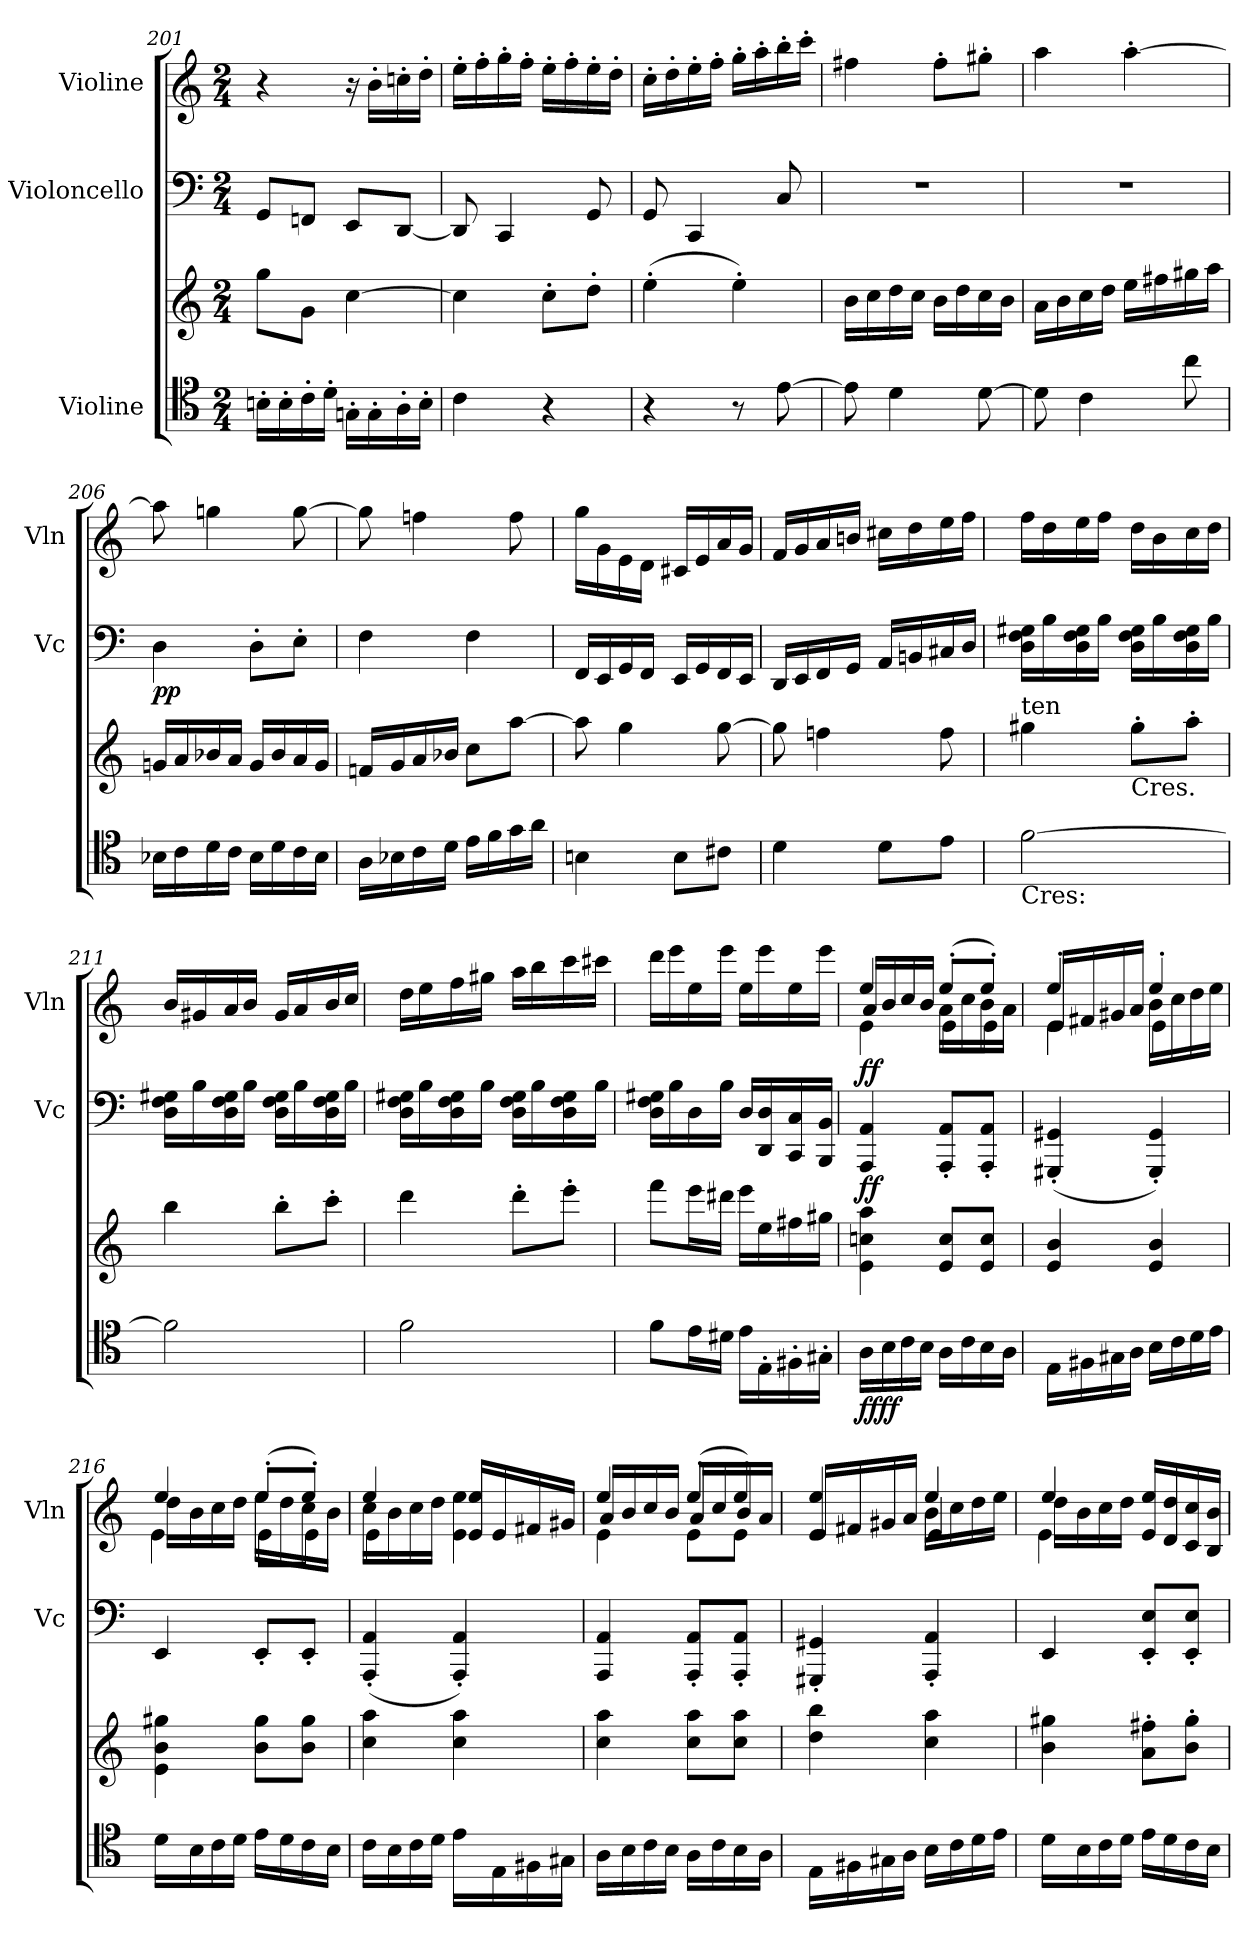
**kern	**kern	**dynam	**kern	**dynam	**kern	**dynam
*part3	*part3	*part3	*part2	*part2	*part1	*part1
*staff4	*staff3	*staff3/4	*staff2	*staff2	*staff1	*staff1
*I"Violine	*	*	*I"Violoncello	*	*I"Violine	*
*	*	*	*I'Vc	*	*I'Vln	*
*clefC4	*clefG2	*	*clefF4	*	*clefG2	*
*k[]	*k[]	*	*k[]	*	*k[]	*
*M2/4	*M2/4	*	*M2/4	*	*M2/4	*
=201	=201	=201	=201	=201	=201	=201
16Bn'\LL	8gg\L	.	8GG/L	.	4r	.
16B'\	.	.	.	.	.	.
16c'\	8g\J	.	8FFn/J	.	.	.
16d'\JJ	.	.	.	.	.	.
16Gn'\LL	[4cc\	.	8EE/L	.	16r	.
16G'\	.	.	.	.	16b'\LL	.
16A'\	.	.	[8DD/J	.	16ccn'\	.
16B'\JJ	.	.	.	.	16dd'\JJ	.
=202	=202	=202	=202	=202	=202	=202
4c\	4cc\]	.	8DD/]	.	16ee'\LL	.
.	.	.	.	.	16ff'\	.
.	.	.	4CC/	.	16gg'\	.
.	.	.	.	.	16ff'\JJ	.
4r	8cc'\L	.	.	.	16ee'\LL	.
.	.	.	.	.	16ff'\	.
.	8dd'\J	.	8GG/	.	16ee'\	.
.	.	.	.	.	16dd'\JJ	.
=203	=203	=203	=203	=203	=203	=203
4r	(>4ee'\	.	8GG/	.	16cc'\LL	.
.	.	.	.	.	16dd'\	.
.	.	.	4CC/	.	16ee'\	.
.	.	.	.	.	16ff'\JJ	.
8r	4ee'\)	.	.	.	16gg'\LL	.
.	.	.	.	.	16aa'\	.
[8e\	.	.	8C/	.	16bb'\	.
.	.	.	.	.	16ccc'\JJ	.
=204	=204	=204	=204	=204	=204	=204
8e\]	16b\LL	.	2r	.	4ff#X\	.
.	16cc\	.	.	.	.	.
4d\	16dd\	.	.	.	.	.
.	16cc\JJ	.	.	.	.	.
.	16b\LL	.	.	.	8ff#'\L	.
.	16dd\	.	.	.	.	.
[8d\	16cc\	.	.	.	8gg#X'\J	.
.	16b\JJ	.	.	.	.	.
=205	=205	=205	=205	=205	=205	=205
8d\]	16a\LL	.	2r	.	4aa\	.
.	16b\	.	.	.	.	.
4c\	16cc\	.	.	.	.	.
.	16dd\JJ	.	.	.	.	.
.	16ee\LL	.	.	.	[4aa'\	.
.	16ff#X\	.	.	.	.	.
8cc\	16gg#X\	.	.	.	.	.
.	16aa\JJ	.	.	.	.	.
=206	=206	=206	=206	=206	=206	=206
!	!	!	!	!LO:DY:b	!	!
16B-X\LL	16gn/LL	.	4D\	pp	8aa\]	.
16c\	16a/	.	.	.	.	.
16d\	16b-X/	.	.	.	4ggn\	.
16c\JJ	16a/JJ	.	.	.	.	.
16B-\LL	16g/LL	.	8D'\L	.	.	.
16d\	16b-/	.	.	.	.	.
16c\	16a/	.	8E'\J	.	[8gg\	.
16B-\JJ	16g/JJ	.	.	.	.	.
=207	=207	=207	=207	=207	=207	=207
16A\LL	16fn/LL	.	4F\	.	8gg\]	.
16B-X\	16g/	.	.	.	.	.
16c\	16a/	.	.	.	4ffn\	.
16d\JJ	16b-X/JJ	.	.	.	.	.
16e\LL	8cc\L	.	4F\	.	.	.
16f\	.	.	.	.	.	.
16g\	[8aa\J	.	.	.	8ff\	.
16a\JJ	.	.	.	.	.	.
=208	=208	=208	=208	=208	=208	=208
4Bn\	8aa\]	.	16FF/LL	.	16gg\LL	.
.	.	.	16EE/	.	16g\	.
.	4gg\	.	16GG/	.	16e\	.
.	.	.	16FF/JJ	.	16d\JJ	.
8B\L	.	.	16EE/LL	.	16c#X/LL	.
.	.	.	16GG/	.	16e/	.
8c#X\J	[8gg\	.	16FF/	.	16a/	.
.	.	.	16EE/JJ	.	16g/JJ	.
=209	=209	=209	=209	=209	=209	=209
4d\	8gg\]	.	16DD/LL	.	16f/LL	.
.	.	.	16EE/	.	16g/	.
.	4ffn\	.	16FF/	.	16a/	.
.	.	.	16GG/JJ	.	16bn/JJ	.
8d\L	.	.	16AA/LL	.	16cc#X\LL	.
.	.	.	16BBn/	.	16dd\	.
8e\J	8ff\	.	16C#X/	.	16ee\	.
.	.	.	16D/JJ	.	16ff\JJ	.
=210	=210	=210	=210	=210	=210	=210
!	!LO:TX:a:t=ten	!	!	!	!	!
!LO:TX:b:t=Cres&colon;	!	!	!	!	!	!
[2f\	4gg#X\	.	16D\ 16F\ 16G#X\LL	.	16ff\LL	.
.	.	.	16B\	.	16dd\	.
.	.	.	16D\ 16F\ 16G#\	.	16ee\	.
.	.	.	16B\JJ	.	16ff\JJ	.
!	!LO:TX:b:t=Cres.	!	!	!	!	!
.	8gg#'\L	.	16D\ 16F\ 16G#\LL	.	16dd\LL	.
.	.	.	16B\	.	16b\	.
.	8aa'\J	.	16D\ 16F\ 16G#\	.	16cc\	.
.	.	.	16B\JJ	.	16dd\JJ	.
=211	=211	=211	=211	=211	=211	=211
2f\]	4bb\	.	16D\ 16F\ 16G#X\LL	.	16b/LL	.
.	.	.	16B\	.	16g#X/	.
.	.	.	16D\ 16F\ 16G#\	.	16a/	.
.	.	.	16B\JJ	.	16b/JJ	.
.	8bb'\L	.	16D\ 16F\ 16G#\LL	.	16g#/LL	.
.	.	.	16B\	.	16a/	.
.	8ccc'\J	.	16D\ 16F\ 16G#\	.	16b/	.
.	.	.	16B\JJ	.	16cc/JJ	.
=212	=212	=212	=212	=212	=212	=212
2f\	4ddd\	.	16D\ 16F\ 16G#X\LL	.	16dd\LL	.
.	.	.	16B\	.	16ee\	.
.	.	.	16D\ 16F\ 16G#\	.	16ff\	.
.	.	.	16B\JJ	.	16gg#X\JJ	.
.	8ddd'\L	.	16D\ 16F\ 16G#\LL	.	16aa\LL	.
.	.	.	16B\	.	16bb\	.
.	8eee'\J	.	16D\ 16F\ 16G#\	.	16ccc\	.
.	.	.	16B\JJ	.	16ccc#X\JJ	.
=213	=213	=213	=213	=213	=213	=213
8f\L	8fff\L	.	16D\ 16F\ 16G#X\LL	.	16ddd\LL	.
.	.	.	16B\	.	16eee\	.
16e\L	16eee\L	.	16D\	.	16ee\	.
16d#X\JJ	16ddd#X\JJ	.	16B\JJ	.	16eee\JJ	.
16e\LL	16eee\LL	.	16D/LL	.	16ee\LL	.
16E'\	16ee\	.	16DD/ 16D/	.	16eee\	.
16F#X'\	16ff#X\	.	16CC/ 16C/	.	16ee\	.
16G#X'\JJ	16gg#X\JJ	.	16BBB/ 16BB/JJ	.	16eee\JJ	.
=214	=214	=214	=214	=214	=214	=214
*	*	*	*	*	*^	*
*	*	*	*	*	*	*^	*
!	!	!LO:DY:b=2	!	!	!	!	!	!
!	!	!LO:DY:n=1:b	!	!LO:DY:b	!	!	!	!LO:DY:b
16A\LL	4e\ 4ccn\ 4aa\	ff ff	4AAA/ 4AA/	ff	4ee/	16a/LL	4e\	ff
16B\	.	.	.	.	.	16b/	.	.
16c\	.	.	.	.	.	16cc/	.	.
16B\JJ	.	.	.	.	.	16b/JJ	.	.
16A\LL	8e/ 8cc/L	.	8AAA'/ 8AA'/L	.	(>8ee'/L	16a\LL	8e\L	.
16c\	.	.	.	.	.	16cc\	.	.
16B\	8e/ 8cc/J	.	8AAA'/ 8AA'/J	.	8ee'/J)	16b\	8e\J	.
16A\JJ	.	.	.	.	.	16a\JJ	.	.
=215	=215	=215	=215	=215	=215	=215	=215	=215
16E\LL	4e/ 4b/	.	(<4GGG#X'/ 4GG#X'/	.	4ee'/	16e/LL	4e\	.
16F#X\	.	.	.	.	.	16f#X/	.	.
16G#X\	.	.	.	.	.	16g#X/	.	.
16A\JJ	.	.	.	.	.	16a/JJ	.	.
16B\LL	4e/ 4b/	.	4GGG#'/ 4GG#'/)	.	4ee'/	16b\LL	4e\	.
16c\	.	.	.	.	.	16cc\	.	.
16d\	.	.	.	.	.	16dd\	.	.
16e\JJ	.	.	.	.	.	16ee\JJ	.	.
=216	=216	=216	=216	=216	=216	=216	=216	=216
16d\LL	4e\ 4b\ 4gg#X\	.	4EE/	.	4ee/	16dd\LL	4e\	.
16B\	.	.	.	.	.	16b\	.	.
16c\	.	.	.	.	.	16cc\	.	.
16d\JJ	.	.	.	.	.	16dd\JJ	.	.
16e\LL	8b\ 8gg#\L	.	8EE'/L	.	(>8ee'/L	16ee\LL	8e\L	.
16d\	.	.	.	.	.	16dd\	.	.
16c\	8b\ 8gg#\J	.	8EE'/J	.	8ee'/J)	16cc\	8e\J	.
16B\JJ	.	.	.	.	.	16b\JJ	.	.
=217	=217	=217	=217	=217	=217	=217	=217	=217
16c\LL	4cc\ 4aa\	.	(<4AAA'/ 4AA'/	.	4ee/	16cc\LL	4e\	.
16B\	.	.	.	.	.	16b\	.	.
16c\	.	.	.	.	.	16cc\	.	.
16d\JJ	.	.	.	.	.	16dd\JJ	.	.
16e\LL	4cc\ 4aa\	.	4AAA'/ 4AA'/)	.	4ee\	16e/ 16ee/LL	4e\	.
16E\	.	.	.	.	.	16e/	.	.
16F#X\	.	.	.	.	.	16f#X/	.	.
16G#X\JJ	.	.	.	.	.	16g#X/JJ	.	.
=218	=218	=218	=218	=218	=218	=218	=218	=218
16A\LL	4cc\ 4aa\	.	4AAA/ 4AA/	.	4ee/	16a/LL	4e\	.
16B\	.	.	.	.	.	16b/	.	.
16c\	.	.	.	.	.	16cc/	.	.
16B\JJ	.	.	.	.	.	16b/JJ	.	.
16A\LL	8cc\ 8aa\L	.	8AAA'/ 8AA'/L	.	(>8ee'/L	16a/LL	8e\L	.
16c\	.	.	.	.	.	16cc/	.	.
16B\	8cc\ 8aa\J	.	8AAA'/ 8AA'/J	.	8ee'/J)	16b/	8e\J	.
16A\JJ	.	.	.	.	.	16a/JJ	.	.
=219	=219	=219	=219	=219	=219	=219	=219	=219
16E\LL	4dd\ 4bb\	.	4GGG#X'/ 4GG#X'/	.	4ee/	16e/LL	4e/	.
16F#X\	.	.	.	.	.	16f#X/	.	.
16G#X\	.	.	.	.	.	16g#X/	.	.
16A\JJ	.	.	.	.	.	16a/JJ	.	.
16B\LL	4cc\ 4aa\	.	4AAA'/ 4AA'/	.	4ee/	16b\LL	4e/	.
16c\	.	.	.	.	.	16cc\	.	.
16d\	.	.	.	.	.	16dd\	.	.
16e\JJ	.	.	.	.	.	16ee\JJ	.	.
=220	=220	=220	=220	=220	=220	=220	=220	=220
16d\LL	4b\ 4gg#X\	.	4EE/	.	4ee/	16dd\LL	4e\	.
16B\	.	.	.	.	.	16b\	.	.
16c\	.	.	.	.	.	16cc\	.	.
16d\JJ	.	.	.	.	.	16dd\JJ	.	.
16e\LL	8a'\ 8ff#X'\L	.	8EE'/ 8E'/L	.	16e/ 16ee/LL	4ryy	4ryy	.
16d\	.	.	.	.	16d/ 16dd/	.	.	.
16c\	8b'\ 8gg#'\J	.	8EE'/ 8E'/J	.	16c/ 16cc/	.	.	.
16B\JJ	.	.	.	.	16B/ 16b/JJ	.	.	.
*	*	*	*	*	*v	*v	*v	*
=	=	=	=	=	=	=
*-	*-	*-	*-	*-	*-	*-
